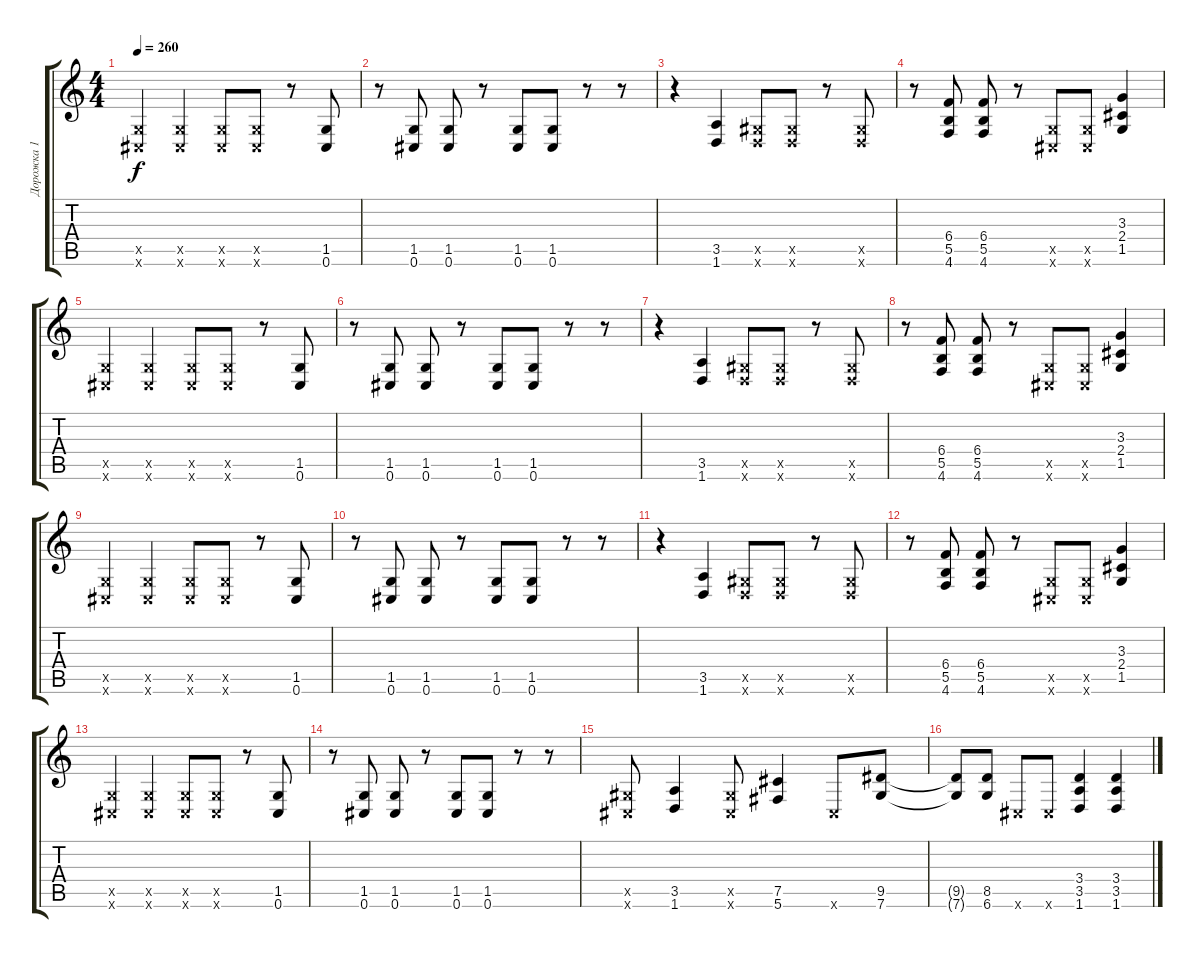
\track ("Дорожка 1" "Дорожка 1") {instrument distortionguitar}
\staff {score tabs}
\tuning (Db4 Ab3 E3 B2 Gb2 Db2) {hide}
\ts (4 4)
\tempo 260
\clef g2
\ks c
(1.5{x} 0.6{x}).4{dy f} (1.5{x} 0.6{x}).4 (1.5{x} 0.6{x}).8 (1.5{x} 0.6{x}).8 r.8 (1.5 0.6).8 |
r.8 (1.5 0.6).8 (1.5 0.6).8 r.8 (1.5 0.6).8 (1.5 0.6).8 r.8 r.8 |
r.4 (3.5 1.6).4 (2.5{x} 1.6{x}).8 (2.5{x} 1.6{x}).8 r.8 (2.5{x} 1.6{x}).8 |
r.8 (6.4 5.5 4.6).8 (6.4 5.5 4.6).8 r.8 (1.5{x} 0.6{x}).8 (1.5{x} 0.6{x}).8 (3.3 2.4 1.5).4 |
(1.5{x} 0.6{x}).4 (1.5{x} 0.6{x}).4 (1.5{x} 0.6{x}).8 (1.5{x} 0.6{x}).8 r.8 (1.5 0.6).8 |
r.8 (1.5 0.6).8 (1.5 0.6).8 r.8 (1.5 0.6).8 (1.5 0.6).8 r.8 r.8 |
r.4 (3.5 1.6).4 (2.5{x} 1.6{x}).8 (2.5{x} 1.6{x}).8 r.8 (2.5{x} 1.6{x}).8 |
r.8 (6.4 5.5 4.6).8 (6.4 5.5 4.6).8 r.8 (1.5{x} 0.6{x}).8 (1.5{x} 0.6{x}).8 (3.3 2.4 1.5).4 |
(1.5{x} 0.6{x}).4 (1.5{x} 0.6{x}).4 (1.5{x} 0.6{x}).8 (1.5{x} 0.6{x}).8 r.8 (1.5 0.6).8 |
r.8 (1.5 0.6).8 (1.5 0.6).8 r.8 (1.5 0.6).8 (1.5 0.6).8 r.8 r.8 |
r.4 (3.5 1.6).4 (2.5{x} 1.6{x}).8 (2.5{x} 1.6{x}).8 r.8 (2.5{x} 1.6{x}).8 |
r.8 (6.4 5.5 4.6).8 (6.4 5.5 4.6).8 r.8 (1.5{x} 0.6{x}).8 (1.5{x} 0.6{x}).8 (3.3 2.4 1.5).4 |
(1.5{x} 0.6{x}).4 (1.5{x} 0.6{x}).4 (1.5{x} 0.6{x}).8 (1.5{x} 0.6{x}).8 r.8 (1.5 0.6).8 |
r.8 (1.5 0.6).8 (1.5 0.6).8 r.8 (1.5 0.6).8 (1.5 0.6).8 r.8 r.8 |
(2.5{x} 0.6{x}).8 (3.5 1.6).4 (2.5{x} 0.6{x}).8 (7.5 5.6).4 0.6{x}.8 (9.5 7.6).8 |
(9.5{t} 7.6{t}).8 (8.5 6.6).8 0.6{x}.8 0.6{x}.8 (3.4 3.5 1.6).4 (3.4 3.5 1.6).4
